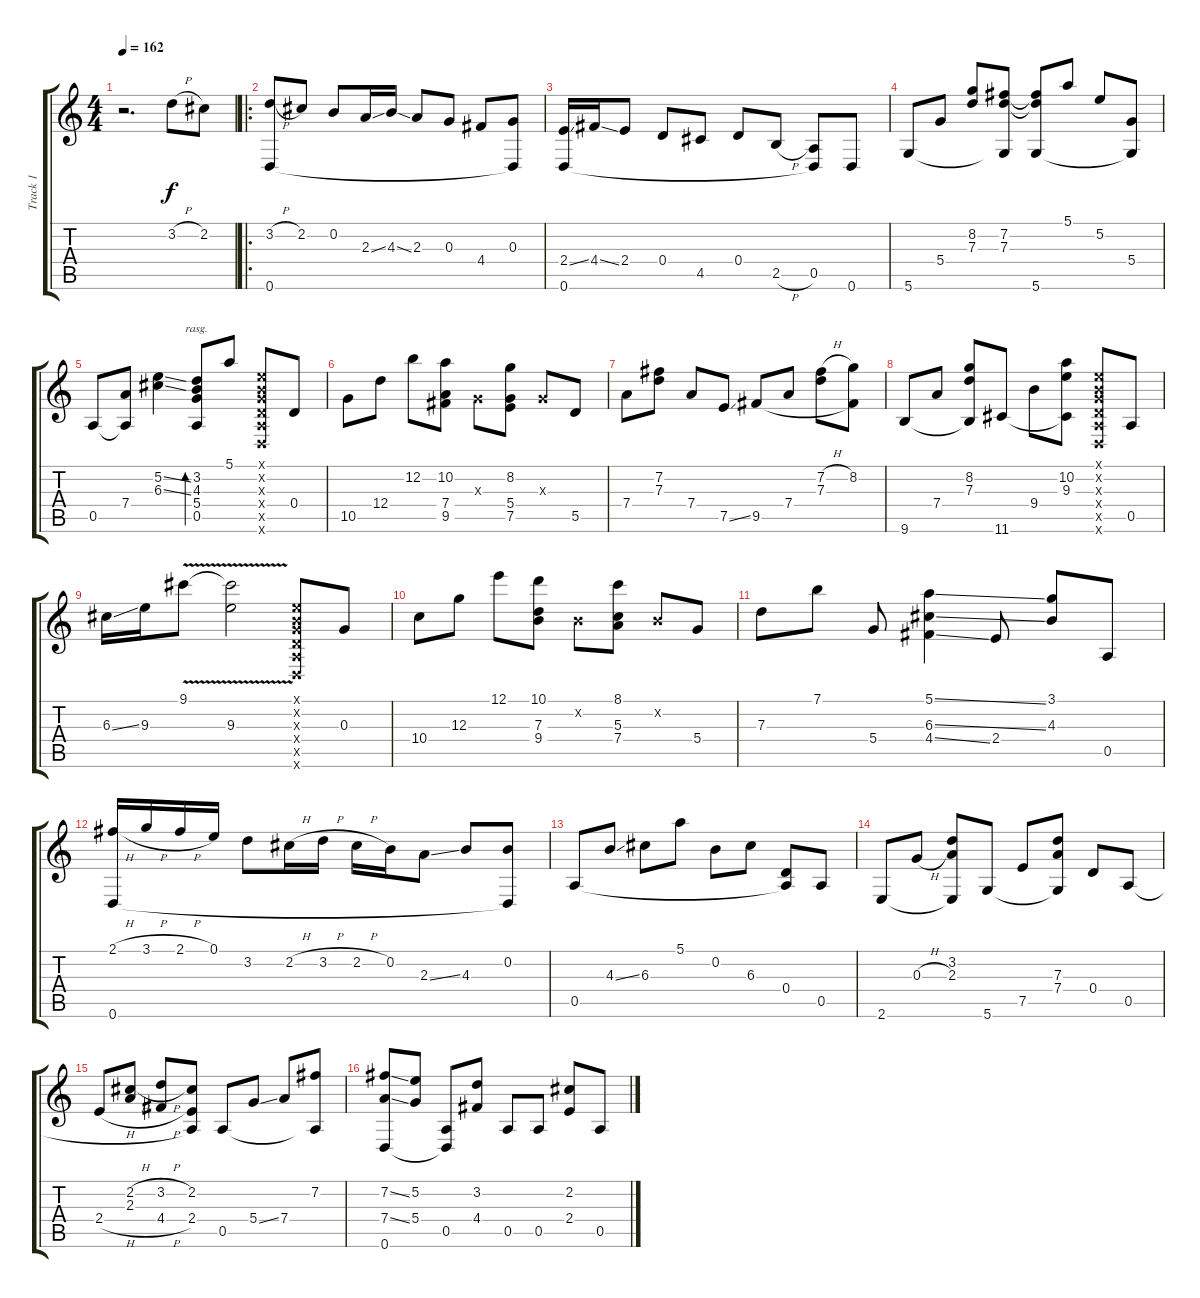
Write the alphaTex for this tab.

\track ("Track 1" "Track 1") {instrument acousticguitarsteel}
\staff {score tabs}
\tuning (E4 B3 G3 D3 A2 D2) {hide}
\ts (4 4)
\tempo 162
\clef g2
\ks c
r.2{d dy f instrument acousticguitarsteel} 3.2{h}.8 2.2.8 |
\ro
(3.2{h} 0.6).8 2.2.8 0.2.8 2.3{ss}.16 4.3{ss}.16 2.3.8 0.3.8 4.4.8 (0.3 0.6{t}).8 |
(2.4{ss} 0.6).16 4.4{ss}.16 2.4.8 0.4.8 4.5.8 0.4.8 2.5{h}.8 (0.5 0.6{t}).8 0.6.8 |
5.6.8 5.4.8 (8.2 7.3).8 (7.2 7.3 5.6{t}).8 (7.2{t} 7.3{t} 5.6).8 5.1.8 5.2.8 (5.4 5.6{t}).8 |
0.5.8 (7.4 0.5{t}).8 (5.2{ss} 6.3{ss}).4 (3.2 4.3 5.4 0.5).8{bd 480 rasg ii} 5.1.8 (0.1{x} 0.2{x} 0.3{x} 0.4{x} 0.5{x} 0.6{x}).8 0.4.8 |
10.5.8 12.4.8 12.2.8 (10.2 7.4 9.5).8 0.3{x}.8 (8.2 5.4 7.5).8 0.3{x}.8 5.5.8 |
7.4.8 (7.2 7.3).8 7.4.8 7.5{ss}.8 9.5.8 7.4.8 (7.2{h} 7.3).8 (8.2 9.5{t}).8 |
9.6.8 7.4.8 (8.2 7.3 9.6{t}).8 11.6.8 9.4.8 (10.2 9.3 11.6{t}).8 (0.1{x} 0.2{x} 0.3{x} 0.4{x} 0.5{x} 0.6{x}).8 0.5.8 |
6.3{ss}.16 9.3.16 9.1{v}.8 (9.1{t} 9.3{v}).2 (0.1{x} 0.2{x} 0.3{x} 0.4{x} 0.5{x} 0.6{x}).8 0.3.8 |
10.4.8 12.3.8 12.1.8 (10.1 7.3 9.4).8 0.2{x}.8 (8.1 5.3 7.4).8 0.2{x}.8 5.4.8 |
7.3.8 7.1.8 5.4.8 (5.1{ss} 6.3{ss} 4.4{ss}).4 2.4.8 (3.1 4.3).8 0.5.8 |
(2.1{h} 0.6).16 3.1{h}.16 2.1{h}.16 0.1.16 3.2.8 2.2{h}.16 3.2{h}.16 2.2{h}.16 0.2.16 2.3{ss}.8 4.3.8 (0.2 0.6{t}).8 |
0.5.8 4.3{ss}.8 6.3.8 5.1.8 0.2.8 6.3.8 (0.4 0.5{t}).8 0.5.8 |
2.6.8 0.3{h}.8 (3.2 2.3 2.6{t}).8 5.6.8 7.5.8 (7.3 7.4 5.6{t}).8 0.4.8 0.5.8 |
2.4{h}.8 (2.2{h} 2.3).8 (3.2{h} 4.4{h}).8 (2.2 2.4 0.5{t}).8 0.5.8 5.4{ss}.8 7.4.8 (7.2 0.5{t}).8 |
(7.2{ss} 7.4{ss} 0.6).8 (5.2 5.4).8 (0.5 0.6{t}).8 (3.2 4.4).8 0.5.8 0.5.8 (2.2 2.4).8 0.5.8
